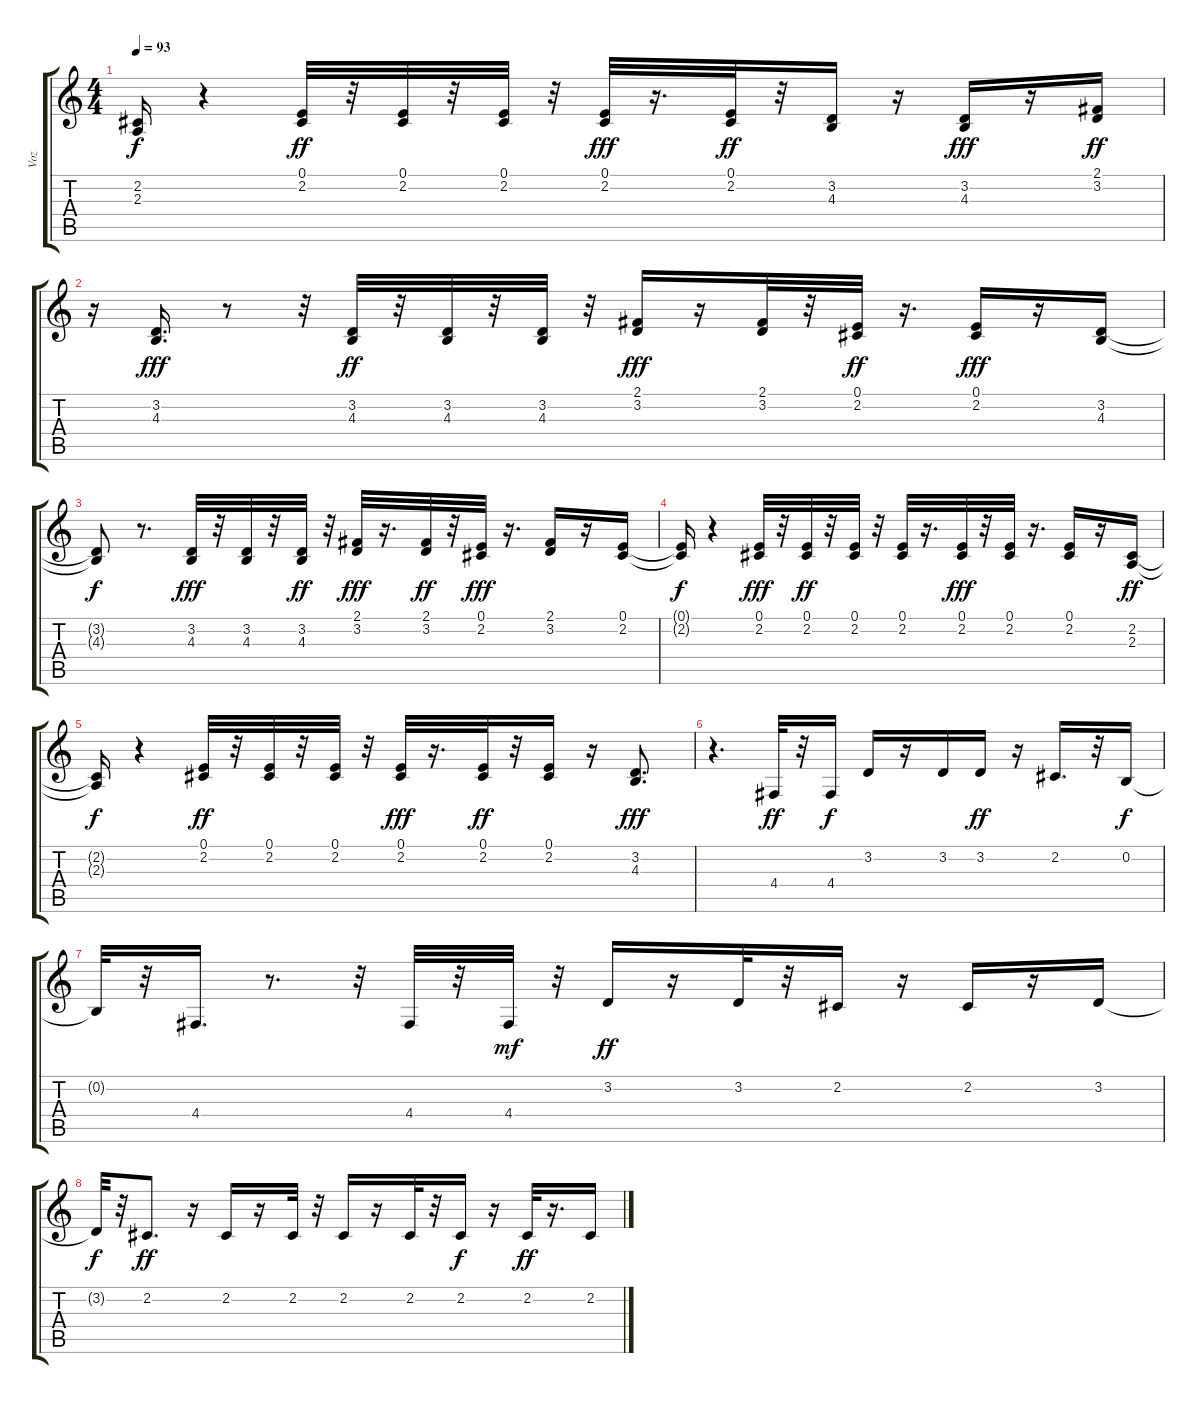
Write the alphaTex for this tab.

\track ("Voz" "Voz") {instrument lead6voice}
\staff {score tabs}
\tuning (E4 B3 G3 D3 A2 E2) {hide}
\ts (4 4)
\tempo 93
\clef g2
\ks c
(2.2{t} 2.3{t}).16{dy f} r.4 (0.1 2.2).32{dy ff} r.32 (0.1 2.2).32 r.32 (0.1 2.2).32 r.32 (0.1 2.2).32{dy fff} r.16{d} (0.1 2.2).32{dy ff} r.32 (3.2 4.3).16 r.16 (3.2 4.3).16{dy fff} r.16 (2.1 3.2).16{dy ff} |
r.16 (3.2 4.3).16{d dy fff} r.8 r.32 (3.2 4.3).32{dy ff} r.32 (3.2 4.3).32 r.32 (3.2 4.3).32 r.32 (2.1 3.2).16{dy fff} r.16 (2.1 3.2).32 r.32 (0.1 2.2).32{dy ff} r.16{d} (0.1 2.2).16{dy fff} r.16 (3.2 4.3).16 |
(3.2{t} 4.3{t}).8{dy f} r.8{d} (3.2 4.3).32{dy fff} r.32 (3.2 4.3).32 r.32 (3.2 4.3).32{dy ff} r.32 (2.1 3.2).32{dy fff} r.16{d} (2.1 3.2).32{dy ff} r.32 (0.1 2.2).32{dy fff} r.16{d} (2.1 3.2).16 r.16 (0.1 2.2).16 |
(0.1{t} 2.2{t}).16{dy f} r.4 (0.1 2.2).32{dy fff} r.32 (0.1 2.2).32{dy ff} r.32 (0.1 2.2).32 r.32 (0.1 2.2).32 r.16{d} (0.1 2.2).32{dy fff} r.32 (0.1 2.2).32 r.16{d} (0.1 2.2).16 r.16 (2.2 2.3).16{dy ff} |
(2.2{t} 2.3{t}).16{dy f} r.4 (0.1 2.2).32{dy ff} r.32 (0.1 2.2).32 r.32 (0.1 2.2).32 r.32 (0.1 2.2).32{dy fff} r.16{d} (0.1 2.2).32{dy ff} r.32 (0.1 2.2).16 r.16 (3.2 4.3).8{d dy fff} |
r.4{d} 4.4.32{dy ff} r.32 4.4.16{dy f} 3.2.16 r.16 3.2.16 3.2.16{dy ff} r.16 2.2.16{d} r.32 0.2.16{dy f} |
0.2{t}.32 r.32 4.4.16{d} r.8{d} r.32 4.4.32 r.32 4.4.32{dy mf} r.32 3.2.16{dy ff} r.16 3.2.32 r.32 2.2.16 r.16 2.2.16 r.16 3.2.16 |
3.2{t}.32{dy f} r.32 2.2.8{d dy ff} r.16 2.2.16 r.16 2.2.32 r.32 2.2.16 r.16 2.2.32 r.32 2.2.16{dy f} r.16 2.2.32{dy ff} r.16{d} 2.2.16
